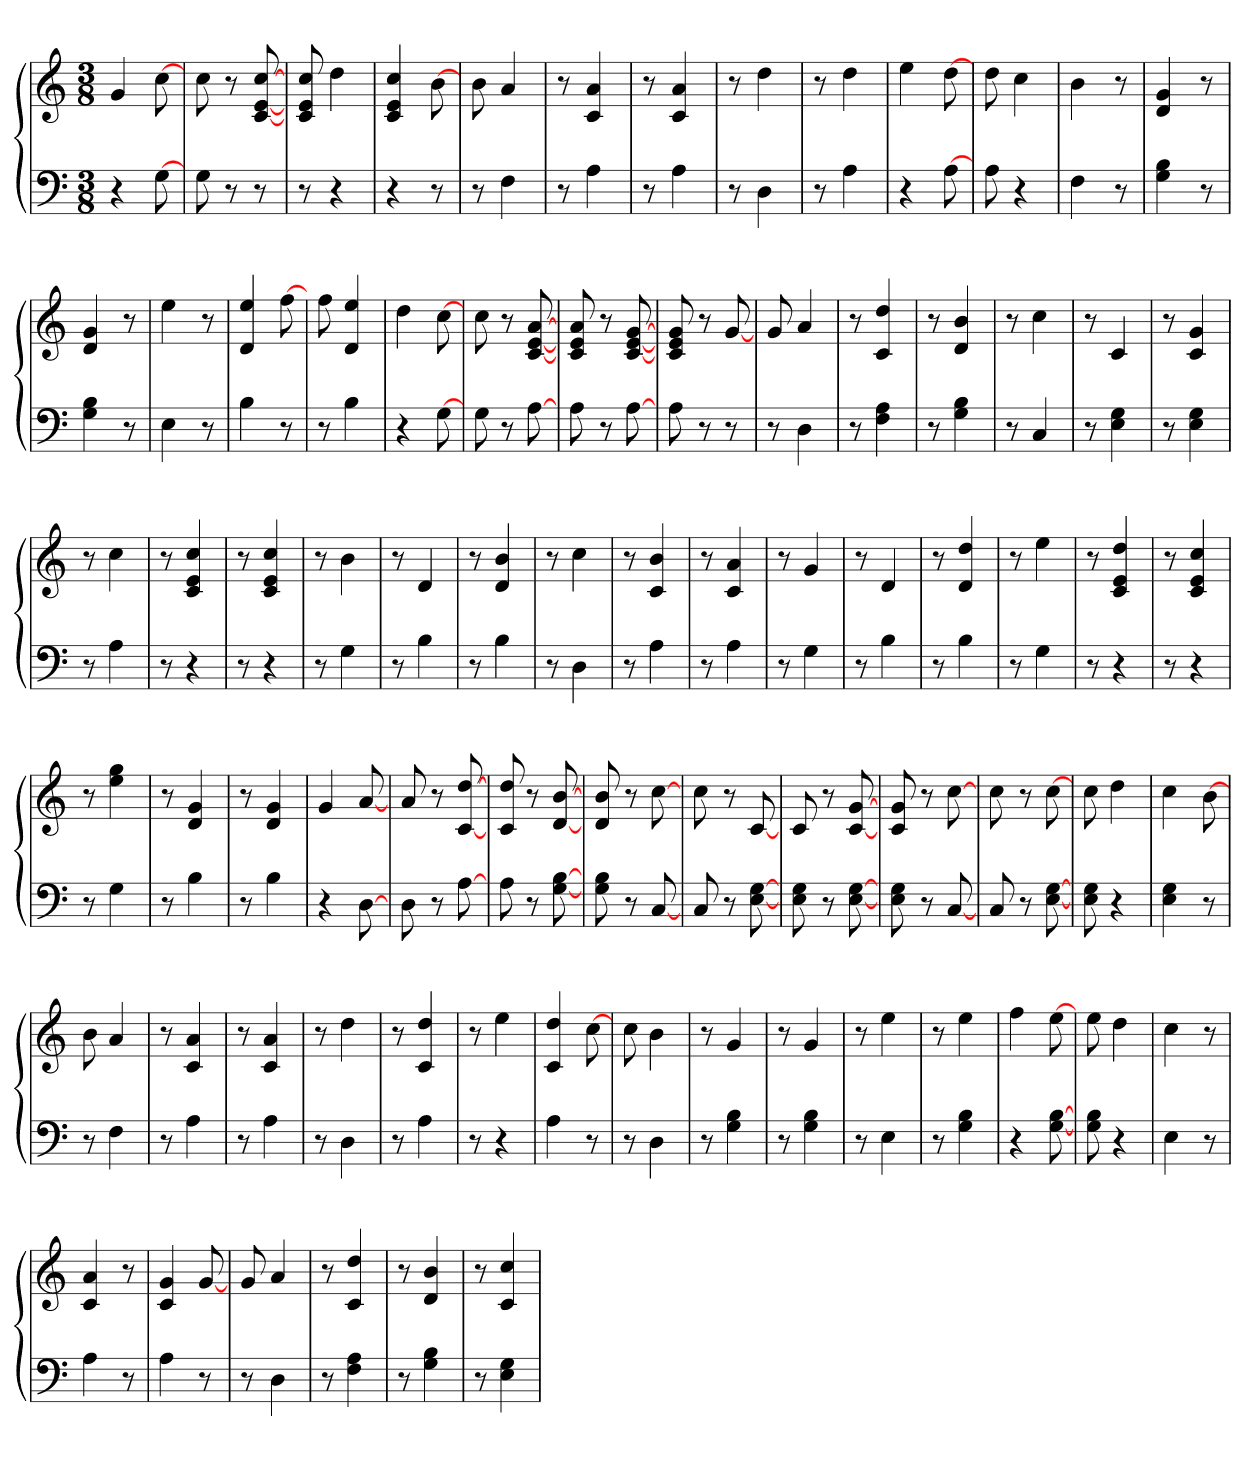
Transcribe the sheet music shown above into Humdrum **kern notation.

**kern	**kern
*part2	*part1
*staff2	*staff1
*clefF4	*clefG2
*M3/8	*M3/8
=	=
4r	4g
[8G	[8cc
=	=
8G	8cc
8r	8r
8r	[8c [8e [8cc
=	=
8r	8c 8e 8cc
4r	4dd
=	=
4r	4c 4e 4cc
8r	[8b
=	=
8r	8b
4F	4a
=	=
8r	8r
4A	4c 4a
=	=
8r	8r
4A	4c 4a
=	=
8r	8r
4D	4dd
=	=
8r	8r
4A	4dd
=	=
4r	4ee
[8A	[8dd
=	=
8A	8dd
4r	4cc
=	=
4F	4b
8r	8r
=	=
4G 4B	4d 4g
8r	8r
=	=
4G 4B	4d 4g
8r	8r
=	=
4E	4ee
8r	8r
=	=
4B	4d 4ee
8r	[8ff
=	=
8r	8ff
4B	4d 4ee
=	=
4r	4dd
[8G	[8cc
=	=
8G	8cc
8r	8r
[8A	[8c [8e [8a
=	=
8A	8c 8e 8a
8r	8r
[8A	[8c [8e [8g
=	=
8A	8c 8e 8g
8r	8r
8r	[8g
=	=
8r	8g
4D	4a
=	=
8r	8r
4F 4A	4c 4dd
=	=
8r	8r
4G 4B	4d 4b
=	=
8r	8r
4C	4cc
=	=
8r	8r
4E 4G	4c
=	=
8r	8r
4E 4G	4c 4g
=	=
8r	8r
4A	4cc
=	=
8r	8r
4r	4c 4e 4cc
=	=
8r	8r
4r	4c 4e 4cc
=	=
8r	8r
4G	4b
=	=
8r	8r
4B	4d
=	=
8r	8r
4B	4d 4b
=	=
8r	8r
4D	4cc
=	=
8r	8r
4A	4c 4b
=	=
8r	8r
4A	4c 4a
=	=
8r	8r
4G	4g
=	=
8r	8r
4B	4d
=	=
8r	8r
4B	4d 4dd
=	=
8r	8r
4G	4ee
=	=
8r	8r
4r	4c 4e 4dd
=	=
8r	8r
4r	4c 4e 4cc
=	=
8r	8r
4G	4ee 4gg
=	=
8r	8r
4B	4d 4g
=	=
8r	8r
4B	4d 4g
=	=
4r	4g
[8D	[8a
=	=
8D	8a
8r	8r
[8A	[8c [8dd
=	=
8A	8c 8dd
8r	8r
[8G [8B	[8d [8b
=	=
8G 8B	8d 8b
8r	8r
[8C	[8cc
=	=
8C	8cc
8r	8r
[8E [8G	[8c
=	=
8E 8G	8c
8r	8r
[8E [8G	[8c [8g
=	=
8E 8G	8c 8g
8r	8r
[8C	[8cc
=	=
8C	8cc
8r	8r
[8E [8G	[8cc
=	=
8E 8G	8cc
4r	4dd
=	=
4E 4G	4cc
8r	[8b
=	=
8r	8b
4F	4a
=	=
8r	8r
4A	4c 4a
=	=
8r	8r
4A	4c 4a
=	=
8r	8r
4D	4dd
=	=
8r	8r
4A	4c 4dd
=	=
8r	8r
4r	4ee
=	=
4A	4c 4dd
8r	[8cc
=	=
8r	8cc
4D	4b
=	=
8r	8r
4G 4B	4g
=	=
8r	8r
4G 4B	4g
=	=
8r	8r
4E	4ee
=	=
8r	8r
4G 4B	4ee
=	=
4r	4ff
[8G [8B	[8ee
=	=
8G 8B	8ee
4r	4dd
=	=
4E	4cc
8r	8r
=	=
4A	4c 4a
8r	8r
=	=
4A	4c 4g
8r	[8g
=	=
8r	8g
4D	4a
=	=
8r	8r
4F 4A	4c 4dd
=	=
8r	8r
4G 4B	4d 4b
=	=
8r	8r
4E 4G	4c 4cc
=	=
*-	*-
